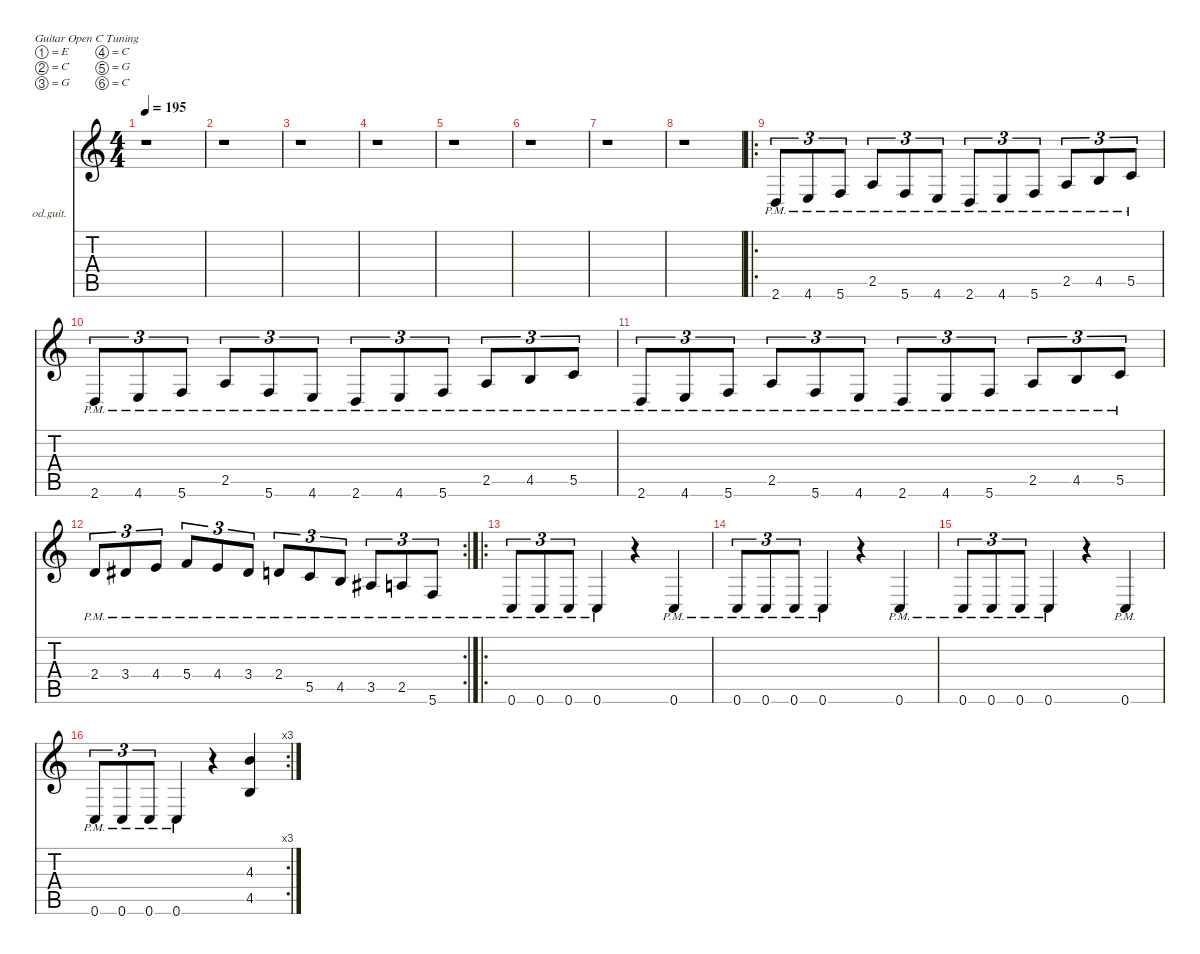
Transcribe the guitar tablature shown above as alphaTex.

\defaultSystemsLayout 4
\hideDynamics
\bracketExtendMode nobrackets
\firstSystemTrackNameOrientation horizontal
\otherSystemsTrackNameOrientation horizontal
\track ("Dave" "od.guit.") {instrument overdrivenguitar}
\staff {score tabs}
\tuning (E4 C4 G3 C3 G2 C2)
\ts (4 4)
\tempo 195
\clef g2
\ks c
r.1{dy f beam Down} |
r.1{beam Down} |
r.1{beam Down} |
r.1{beam Down} |
r.1{beam Down} |
r.1{beam Down} |
r.1{beam Down} |
r.1{beam Down} |
\ro
2.6{pm}.8{tu (3 2) beam Up} 4.6{pm}.8{tu (3 2) beam Up} 5.6{pm}.8{tu (3 2) beam Up} 2.5{pm}.8{tu (3 2) beam Up} 5.6{pm}.8{tu (3 2) beam Up} 4.6{pm}.8{tu (3 2) beam Up} 2.6{pm}.8{tu (3 2) beam Up} 4.6{pm}.8{tu (3 2) beam Up} 5.6{pm}.8{tu (3 2) beam Up} 2.5{pm}.8{tu (3 2) beam Up} 4.5{pm}.8{tu (3 2) beam Up} 5.5{pm}.8{tu (3 2) beam Up} |
2.6{pm}.8{tu (3 2) beam Up} 4.6{pm}.8{tu (3 2) beam Up} 5.6{pm}.8{tu (3 2) beam Up} 2.5{pm}.8{tu (3 2) beam Up} 5.6{pm}.8{tu (3 2) beam Up} 4.6{pm}.8{tu (3 2) beam Up} 2.6{pm}.8{tu (3 2) beam Up} 4.6{pm}.8{tu (3 2) beam Up} 5.6{pm}.8{tu (3 2) beam Up} 2.5{pm}.8{tu (3 2) beam Up} 4.5{pm}.8{tu (3 2) beam Up} 5.5{pm}.8{tu (3 2) beam Up} |
2.6{pm}.8{tu (3 2) beam Up} 4.6{pm}.8{tu (3 2) beam Up} 5.6{pm}.8{tu (3 2) beam Up} 2.5{pm}.8{tu (3 2) beam Up} 5.6{pm}.8{tu (3 2) beam Up} 4.6{pm}.8{tu (3 2) beam Up} 2.6{pm}.8{tu (3 2) beam Up} 4.6{pm}.8{tu (3 2) beam Up} 5.6{pm}.8{tu (3 2) beam Up} 2.5{pm}.8{tu (3 2) beam Up} 4.5{pm}.8{tu (3 2) beam Up} 5.5{pm}.8{tu (3 2) beam Up} |
\rc 2
2.4{pm}.8{tu (3 2) beam Up} 3.4{pm acc #}.8{tu (3 2) beam Up} 4.4{pm}.8{tu (3 2) beam Up} 5.4{pm}.8{tu (3 2) beam Up} 4.4{pm}.8{tu (3 2) beam Up} 3.4{pm acc #}.8{tu (3 2) beam Up} 2.4{pm}.8{tu (3 2) beam Up} 5.5{pm}.8{tu (3 2) beam Up} 4.5{pm}.8{tu (3 2) beam Up} 3.5{pm acc #}.8{tu (3 2) beam Up} 2.5{pm}.8{tu (3 2) beam Up} 5.6{pm}.8{tu (3 2) beam Up} |
\ro
0.6{pm}.8{tu (3 2) beam Up} 0.6{pm}.8{tu (3 2) beam Up} 0.6{pm}.8{tu (3 2) beam Up} 0.6{pm}.4{beam Up} r.4{beam Up} 0.6{pm}.4{beam Up} |
0.6{pm}.8{tu (3 2) beam Up} 0.6{pm}.8{tu (3 2) beam Up} 0.6{pm}.8{tu (3 2) beam Up} 0.6{pm}.4{beam Up} r.4{beam Up} 0.6{pm}.4{beam Up} |
0.6{pm}.8{tu (3 2) beam Up} 0.6{pm}.8{tu (3 2) beam Up} 0.6{pm}.8{tu (3 2) beam Up} 0.6{pm}.4{beam Up} r.4{beam Up} 0.6{pm}.4{beam Up} |
\rc 3
0.6{pm}.8{tu (3 2) beam Up} 0.6{pm}.8{tu (3 2) beam Up} 0.6{pm}.8{tu (3 2) beam Up} 0.6{pm}.4{beam Up} r.4{beam Up} (4.3 4.5).4{beam Up}
